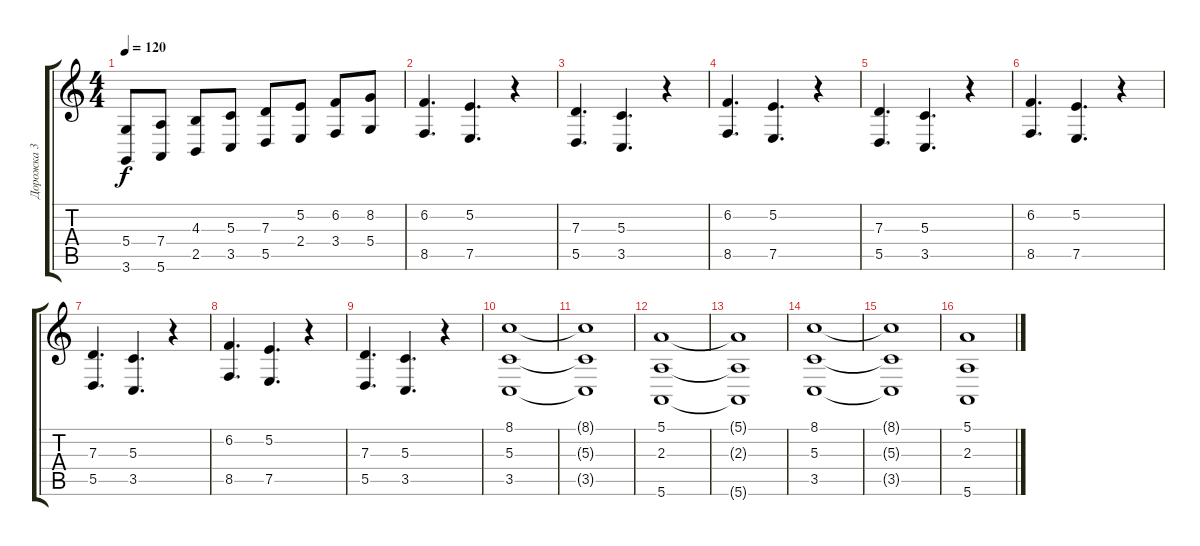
\track ("Дорожка 3" "Дорожка 3") {instrument electricgrandpiano}
\staff {score tabs}
\tuning (E4 B3 G3 D3 A2 E2) {hide}
\ts (4 4)
\tempo 120
\clef g2
\ks c
(5.4 3.6).8{dy f} (7.4 5.6).8 (4.3 2.5).8 (5.3 3.5).8 (7.3 5.5).8 (5.2 2.4).8 (6.2 3.4).8 (8.2 5.4).8 |
(6.2 8.5).4{d instrument electricgrandpiano} (5.2 7.5).4{d} r.4 |
(7.3 5.5).4{d} (5.3 3.5).4{d} r.4 |
(6.2 8.5).4{d} (5.2 7.5).4{d} r.4 |
(7.3 5.5).4{d} (5.3 3.5).4{d} r.4 |
(6.2 8.5).4{d} (5.2 7.5).4{d} r.4 |
(7.3 5.5).4{d} (5.3 3.5).4{d} r.4 |
(6.2 8.5).4{d} (5.2 7.5).4{d} r.4 |
(7.3 5.5).4{d} (5.3 3.5).4{d} r.4 |
(8.1 5.3 3.5).1{instrument stringensemble1} |
(8.1{t} 5.3{t} 3.5{t}).1 |
(5.1 2.3 5.6).1 |
(5.1{t} 2.3{t} 5.6{t}).1 |
(8.1 5.3 3.5).1{instrument stringensemble1} |
(8.1{t} 5.3{t} 3.5{t}).1 |
(5.1 2.3 5.6).1
